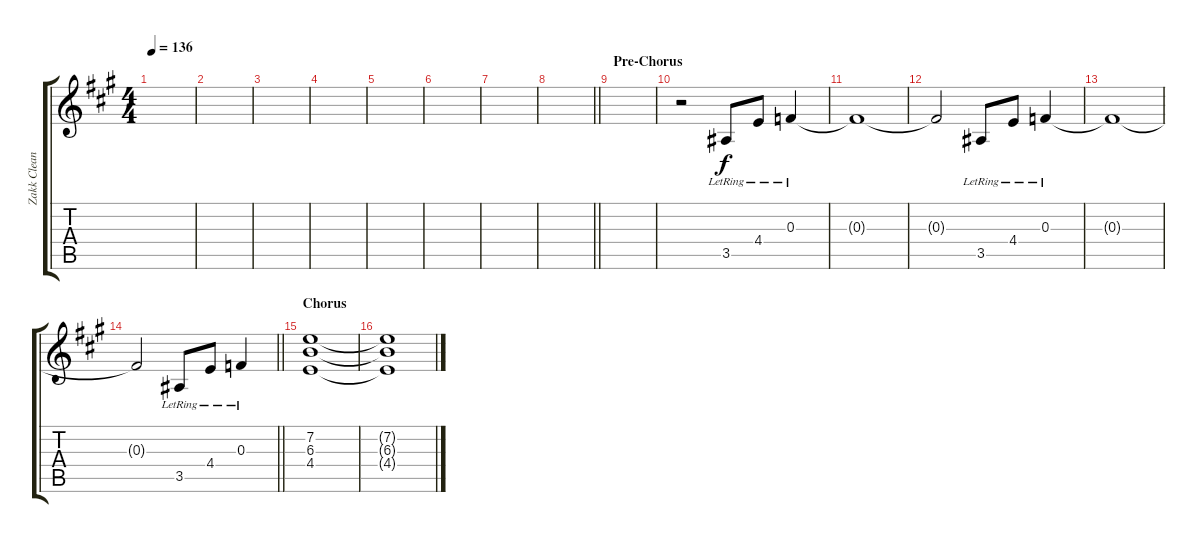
\track ("Zakk Clean" "Zakk Clean") {instrument electricguitarclean}
\staff {score tabs}
\tuning (D4 A3 F3 C3 G2 D2) {hide}
\ts (4 4)
\tempo 136
\clef g2
\ks a
|
|
|
|
|
|
|
\barLineRight lightlight
|
\section ("" "Pre-Chorus")
|
r.2 3.5{lr}.8 4.4{lr}.8 0.3{lr}.4 |
0.3{t}.1 |
0.3{t}.2 3.5{lr}.8 4.4{lr}.8 0.3{lr}.4 |
0.3{t}.1 |
\barLineRight lightlight
0.3{t}.2 3.5{lr}.8 4.4{lr}.8 0.3{lr}.4 |
\section ("" "Chorus")
(7.2 6.3 4.4).1 |
(7.2{t} 6.3{t} 4.4{t}).1
